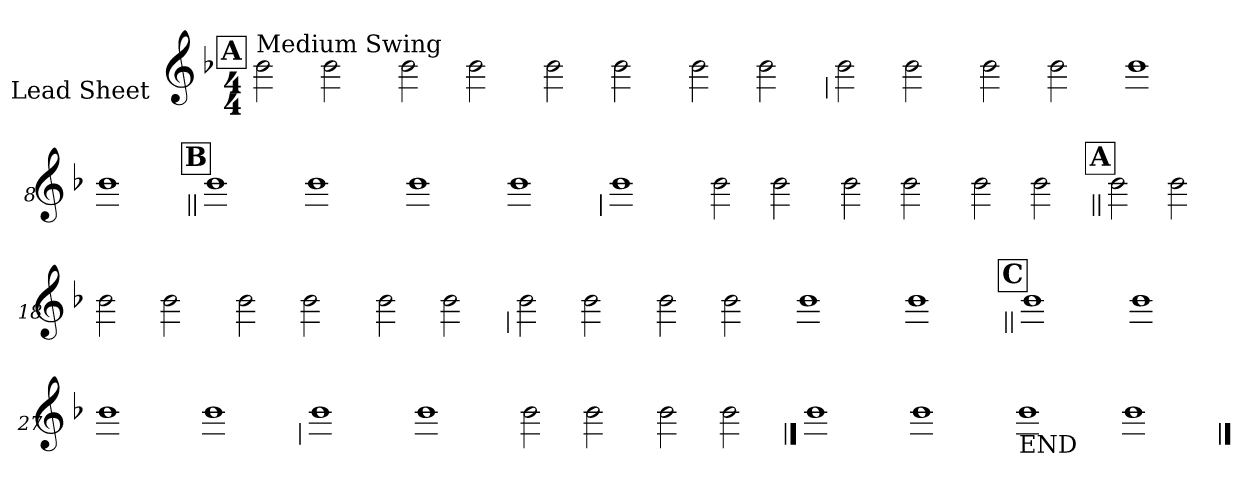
**kern
*part1
*staff1
*I"Lead Sheet
*stria0
*clefG2
*k[b-]
*F:
*M4/4
!!LO:REH:place=s1:a:t=A
=1||
!LO:TX:a:t=Medium Swing
2b-
2b-
=2-
2b-
2b-
=3-
2b-
2b-
=4-
2b-
2b-
!!LO:LB:g=z
=5
2b-
2b-
=6-
2b-
2b-
=7-
1b-
=8-
1b-
!!LO:LB:g=z
!!LO:REH:place=s1:a:t=B
=9||
1b-
=10-
1b-
=11-
1b-
=12-
1b-
!!LO:LB:g=z
=13
1b-
=14-
2b-
2b-
=15-
2b-
2b-
=16-
2b-
2b-
!!LO:LB:g=z
!!LO:REH:place=s1:a:t=A
=17||
2b-
2b-
=18-
2b-
2b-
=19-
2b-
2b-
=20-
2b-
2b-
!!LO:LB:g=z
=21
2b-
2b-
=22-
2b-
2b-
=23-
1b-
=24-
1b-
!!LO:LB:g=z
!!LO:REH:place=s1:a:t=C
=25||
1b-
=26-
1b-
=27-
1b-
=28-
1b-
!!LO:LB:g=z
=29
1b-
=30-
1b-
=31-
2b-
2b-
=32-
2b-
2b-
!!LO:LB:g=z
==33
1b-
=34-
1b-
=35-
!LO:TX:b:t=END
1b-
=36-
1b-
==
*-
